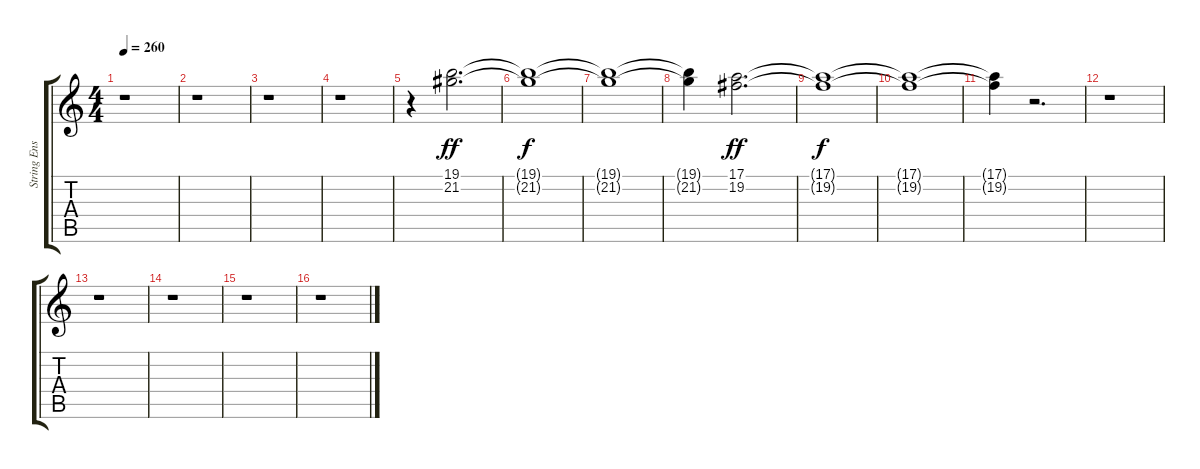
\track ("String Ensemble" "String Ens") {instrument stringensemble1}
\staff {score tabs}
\tuning (E4 B3 G3 D3 A2 E2) {hide}
\ts (4 4)
\tempo 260
\clef g2
\ks c
r.1{dy f} |
r.1 |
r.1 |
r.1 |
r.4 (19.1 21.2).2{d dy ff} |
(19.1{t} 21.2{t}).1{dy f} |
(19.1{t} 21.2{t}).1 |
(19.1{t} 21.2{t}).4 (17.1 19.2).2{d dy ff} |
(17.1{t} 19.2{t}).1{dy f} |
(17.1{t} 19.2{t}).1 |
(17.1{t} 19.2{t}).4 r.2{d} |
r.1 |
r.1 |
r.1 |
r.1 |
r.1
